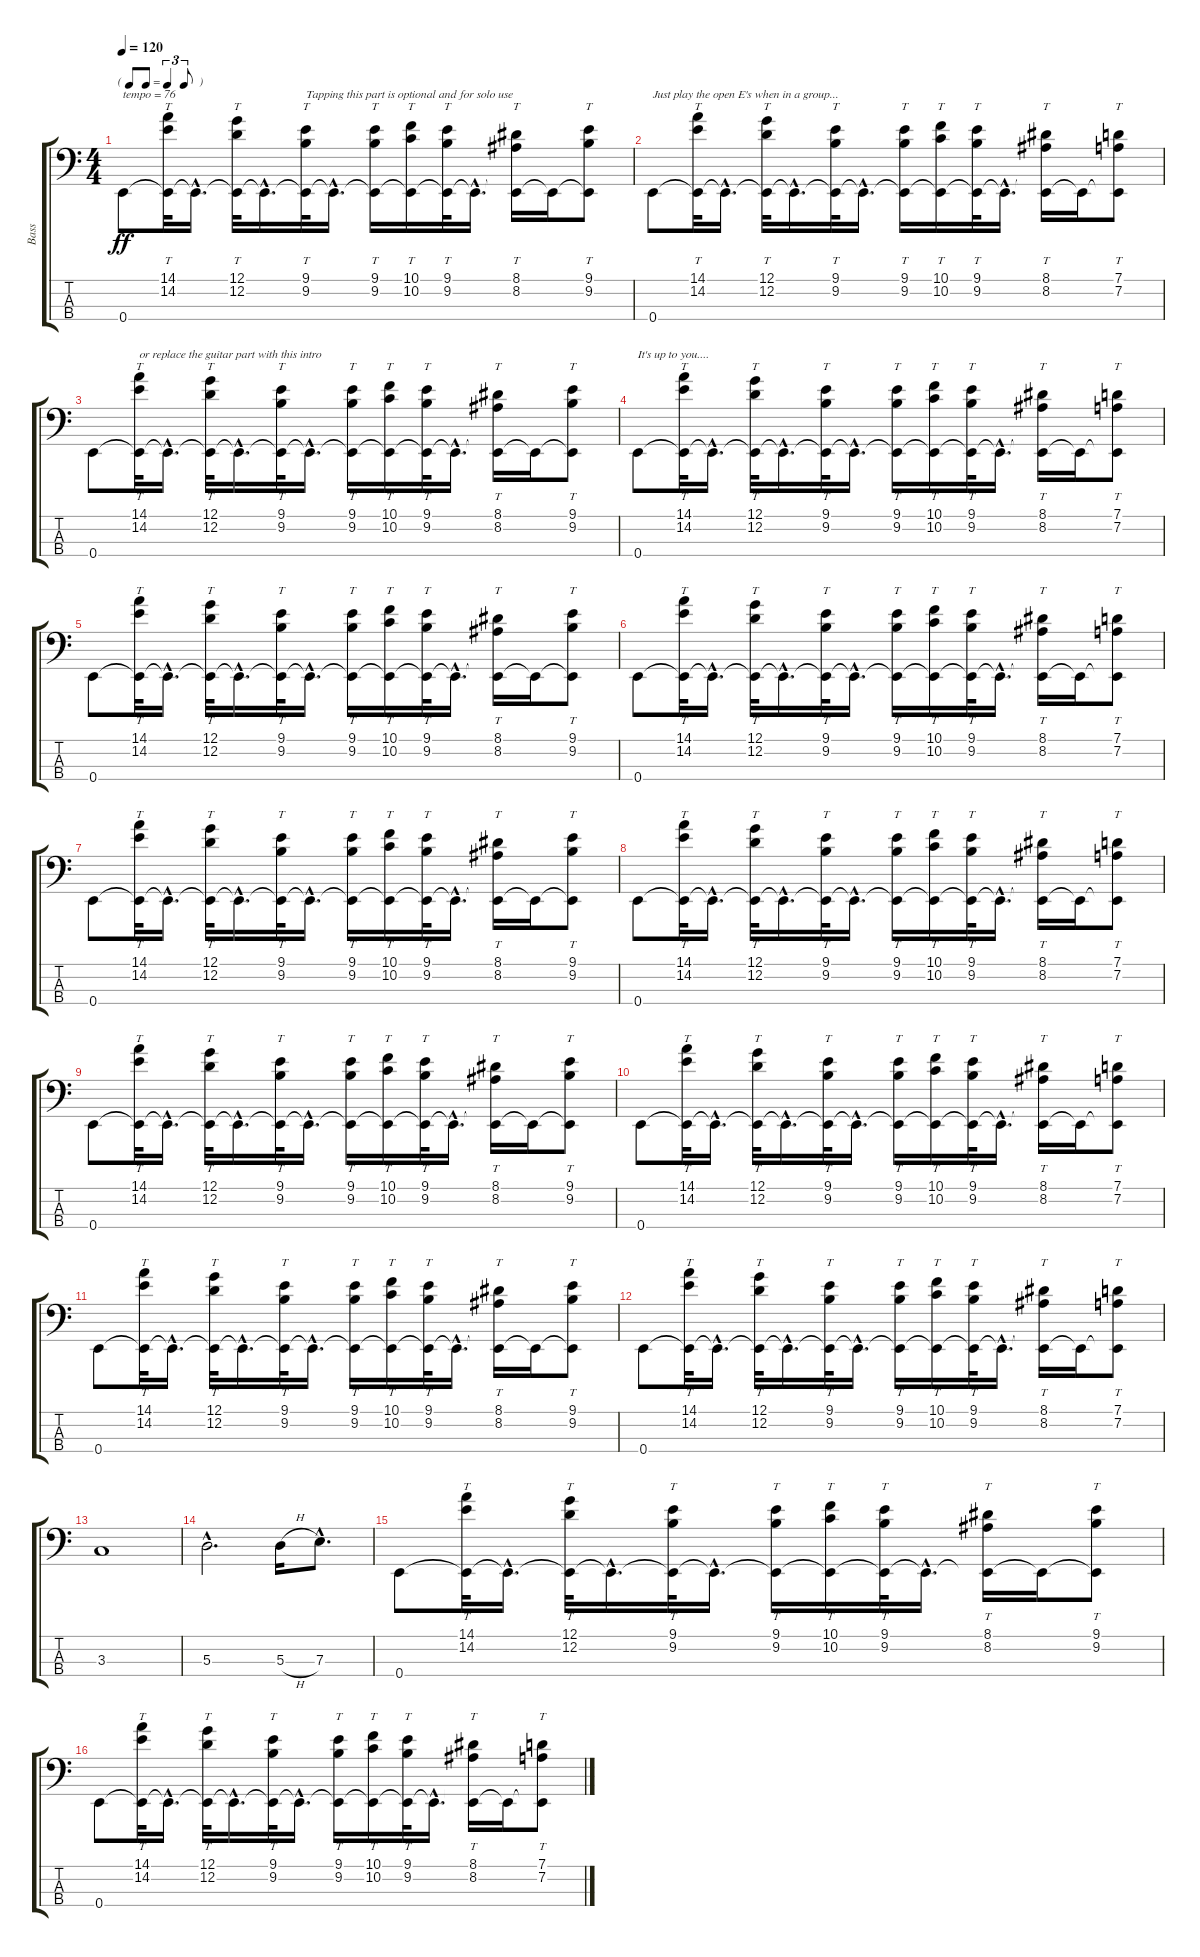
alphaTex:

\track ("Bass" "Bass") {instrument electricbassfinger}
\staff {score tabs}
\tuning (G2 D2 A1 E1) {hide}
\ts (4 4)
\tf triplet8th
\tempo 120
\tempo 72
\tempo 120
\clef f4
\ks c
0.4.8{txt "tempo = 76" dy ff instrument electricbassfinger} (14.1 14.2 0.4{t}).32{tt} 0.4{hac t}.16{d} (12.1 12.2 0.4{t}).32{tt} 0.4{hac t}.16{d} (9.1 9.2 0.4{t}).32{tt txt "Tapping this part is optional and for solo use"} 0.4{hac t}.16{d} (9.1 9.2 0.4{t}).16{tt} (10.1 10.2 0.4{t}).16{tt} (9.1 9.2 0.4{t}).32{tt} 0.4{hac t}.16{d} (8.1 8.2 0.4{t}).16{tt} 0.4{t}.16 (9.1 9.2 0.4{t}).8{tt} |
0.4.8{txt "Just play the open E's when in a group..."} (14.1 14.2 0.4{t}).32{tt} 0.4{hac t}.16{d} (12.1 12.2 0.4{t}).32{tt} 0.4{hac t}.16{d} (9.1 9.2 0.4{t}).32{tt} 0.4{hac t}.16{d} (9.1 9.2 0.4{t}).16{tt} (10.1 10.2 0.4{t}).16{tt} (9.1 9.2 0.4{t}).32{tt} 0.4{hac t}.16{d} (8.1 8.2 0.4{t}).16{tt} 0.4{t}.16 (7.1 7.2 0.4{t}).8{tt} |
0.4.8 (14.1 14.2 0.4{t}).32{tt txt "or replace the guitar part with this intro"} 0.4{hac t}.16{d} (12.1 12.2 0.4{t}).32{tt} 0.4{hac t}.16{d} (9.1 9.2 0.4{t}).32{tt} 0.4{hac t}.16{d} (9.1 9.2 0.4{t}).16{tt} (10.1 10.2 0.4{t}).16{tt} (9.1 9.2 0.4{t}).32{tt} 0.4{hac t}.16{d} (8.1 8.2 0.4{t}).16{tt} 0.4{t}.16 (9.1 9.2 0.4{t}).8{tt} |
0.4.8{txt "It's up to you...."} (14.1 14.2 0.4{t}).32{tt} 0.4{hac t}.16{d} (12.1 12.2 0.4{t}).32{tt} 0.4{hac t}.16{d} (9.1 9.2 0.4{t}).32{tt} 0.4{hac t}.16{d} (9.1 9.2 0.4{t}).16{tt} (10.1 10.2 0.4{t}).16{tt} (9.1 9.2 0.4{t}).32{tt} 0.4{hac t}.16{d} (8.1 8.2 0.4{t}).16{tt} 0.4{t}.16 (7.1 7.2 0.4{t}).8{tt} |
0.4.8 (14.1 14.2 0.4{t}).32{tt} 0.4{hac t}.16{d} (12.1 12.2 0.4{t}).32{tt} 0.4{hac t}.16{d} (9.1 9.2 0.4{t}).32{tt} 0.4{hac t}.16{d} (9.1 9.2 0.4{t}).16{tt} (10.1 10.2 0.4{t}).16{tt} (9.1 9.2 0.4{t}).32{tt} 0.4{hac t}.16{d} (8.1 8.2 0.4{t}).16{tt} 0.4{t}.16 (9.1 9.2 0.4{t}).8{tt} |
0.4.8 (14.1 14.2 0.4{t}).32{tt} 0.4{hac t}.16{d} (12.1 12.2 0.4{t}).32{tt} 0.4{hac t}.16{d} (9.1 9.2 0.4{t}).32{tt} 0.4{hac t}.16{d} (9.1 9.2 0.4{t}).16{tt} (10.1 10.2 0.4{t}).16{tt} (9.1 9.2 0.4{t}).32{tt} 0.4{hac t}.16{d} (8.1 8.2 0.4{t}).16{tt} 0.4{t}.16 (7.1 7.2 0.4{t}).8{tt} |
0.4.8 (14.1 14.2 0.4{t}).32{tt} 0.4{hac t}.16{d} (12.1 12.2 0.4{t}).32{tt} 0.4{hac t}.16{d} (9.1 9.2 0.4{t}).32{tt} 0.4{hac t}.16{d} (9.1 9.2 0.4{t}).16{tt} (10.1 10.2 0.4{t}).16{tt} (9.1 9.2 0.4{t}).32{tt} 0.4{hac t}.16{d} (8.1 8.2 0.4{t}).16{tt} 0.4{t}.16 (9.1 9.2 0.4{t}).8{tt} |
0.4.8 (14.1 14.2 0.4{t}).32{tt} 0.4{hac t}.16{d} (12.1 12.2 0.4{t}).32{tt} 0.4{hac t}.16{d} (9.1 9.2 0.4{t}).32{tt} 0.4{hac t}.16{d} (9.1 9.2 0.4{t}).16{tt} (10.1 10.2 0.4{t}).16{tt} (9.1 9.2 0.4{t}).32{tt} 0.4{hac t}.16{d} (8.1 8.2 0.4{t}).16{tt} 0.4{t}.16 (7.1 7.2 0.4{t}).8{tt} |
0.4.8 (14.1 14.2 0.4{t}).32{tt} 0.4{hac t}.16{d} (12.1 12.2 0.4{t}).32{tt} 0.4{hac t}.16{d} (9.1 9.2 0.4{t}).32{tt} 0.4{hac t}.16{d} (9.1 9.2 0.4{t}).16{tt} (10.1 10.2 0.4{t}).16{tt} (9.1 9.2 0.4{t}).32{tt} 0.4{hac t}.16{d} (8.1 8.2 0.4{t}).16{tt} 0.4{t}.16 (9.1 9.2 0.4{t}).8{tt} |
0.4.8 (14.1 14.2 0.4{t}).32{tt} 0.4{hac t}.16{d} (12.1 12.2 0.4{t}).32{tt} 0.4{hac t}.16{d} (9.1 9.2 0.4{t}).32{tt} 0.4{hac t}.16{d} (9.1 9.2 0.4{t}).16{tt} (10.1 10.2 0.4{t}).16{tt} (9.1 9.2 0.4{t}).32{tt} 0.4{hac t}.16{d} (8.1 8.2 0.4{t}).16{tt} 0.4{t}.16 (7.1 7.2 0.4{t}).8{tt} |
0.4.8 (14.1 14.2 0.4{t}).32{tt} 0.4{hac t}.16{d} (12.1 12.2 0.4{t}).32{tt} 0.4{hac t}.16{d} (9.1 9.2 0.4{t}).32{tt} 0.4{hac t}.16{d} (9.1 9.2 0.4{t}).16{tt} (10.1 10.2 0.4{t}).16{tt} (9.1 9.2 0.4{t}).32{tt} 0.4{hac t}.16{d} (8.1 8.2 0.4{t}).16{tt} 0.4{t}.16 (9.1 9.2 0.4{t}).8{tt} |
0.4.8 (14.1 14.2 0.4{t}).32{tt} 0.4{hac t}.16{d} (12.1 12.2 0.4{t}).32{tt} 0.4{hac t}.16{d} (9.1 9.2 0.4{t}).32{tt} 0.4{hac t}.16{d} (9.1 9.2 0.4{t}).16{tt} (10.1 10.2 0.4{t}).16{tt} (9.1 9.2 0.4{t}).32{tt} 0.4{hac t}.16{d} (8.1 8.2 0.4{t}).16{tt} 0.4{t}.16 (7.1 7.2 0.4{t}).8{tt} |
3.3.1 |
5.3{hac}.2{d} 5.3{h}.16 7.3{hac}.8{d} |
0.4.8 (14.1 14.2 0.4{t}).32{tt} 0.4{hac t}.16{d} (12.1 12.2 0.4{t}).32{tt} 0.4{hac t}.16{d} (9.1 9.2 0.4{t}).32{tt} 0.4{hac t}.16{d} (9.1 9.2 0.4{t}).16{tt} (10.1 10.2 0.4{t}).16{tt} (9.1 9.2 0.4{t}).32{tt} 0.4{hac t}.16{d} (8.1 8.2 0.4{t}).16{tt} 0.4{t}.16 (9.1 9.2 0.4{t}).8{tt} |
0.4.8 (14.1 14.2 0.4{t}).32{tt} 0.4{hac t}.16{d} (12.1 12.2 0.4{t}).32{tt} 0.4{hac t}.16{d} (9.1 9.2 0.4{t}).32{tt} 0.4{hac t}.16{d} (9.1 9.2 0.4{t}).16{tt} (10.1 10.2 0.4{t}).16{tt} (9.1 9.2 0.4{t}).32{tt} 0.4{hac t}.16{d} (8.1 8.2 0.4{t}).16{tt} 0.4{t}.16 (7.1 7.2 0.4{t}).8{tt}
